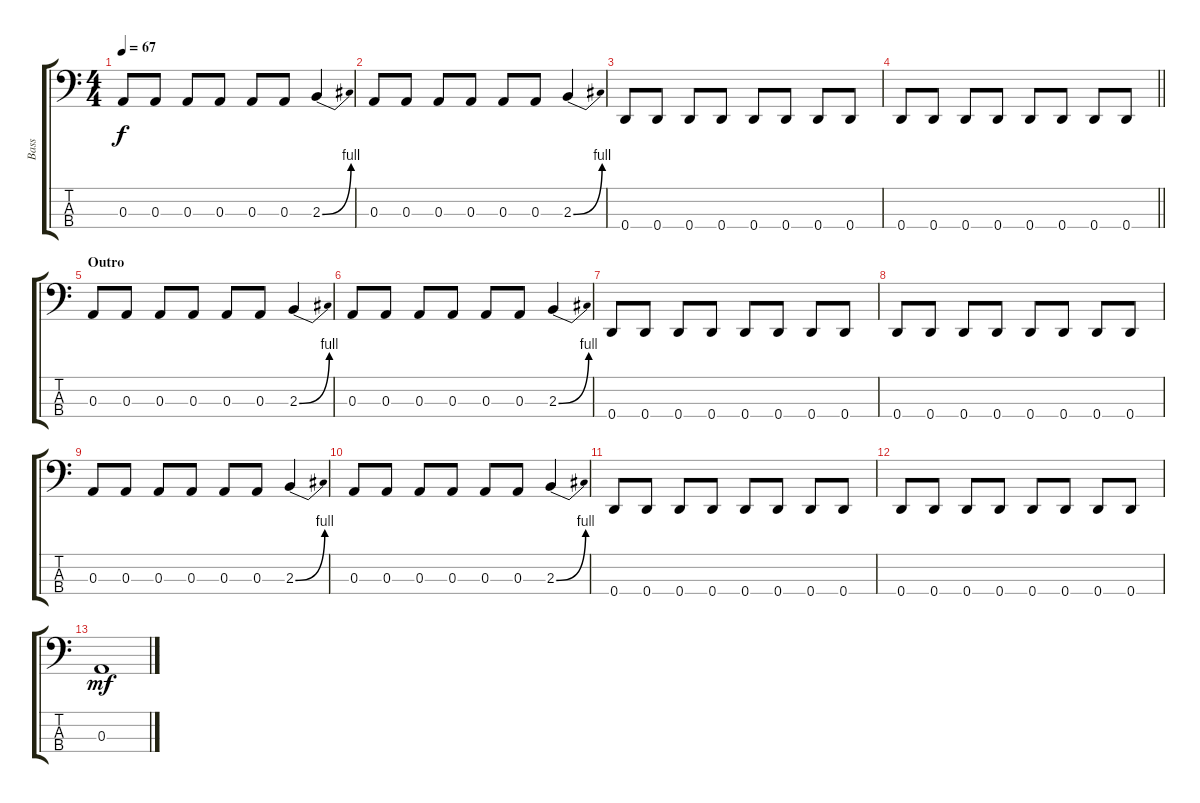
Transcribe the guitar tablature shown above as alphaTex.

\track ("Bass" "Bass") {instrument electricbassfinger}
\staff {score tabs}
\tuning (G2 D2 A1 D1) {hide}
\ts (4 4)
\tempo 67
\clef f4
\ks c
0.3.8{dy f} 0.3.8 0.3.8 0.3.8 0.3.8 0.3.8 2.3{be (bend 0 0 60 4)}.4 |
0.3.8 0.3.8 0.3.8 0.3.8 0.3.8 0.3.8 2.3{be (bend 0 0 60 4)}.4 |
0.4.8 0.4.8 0.4.8 0.4.8 0.4.8 0.4.8 0.4.8 0.4.8 |
\barLineRight lightlight
0.4.8 0.4.8 0.4.8 0.4.8 0.4.8 0.4.8 0.4.8 0.4.8 |
\section ("" "Outro")
0.3.8 0.3.8 0.3.8 0.3.8 0.3.8 0.3.8 2.3{be (bend 0 0 60 4)}.4 |
0.3.8 0.3.8 0.3.8 0.3.8 0.3.8 0.3.8 2.3{be (bend 0 0 60 4)}.4 |
0.4.8 0.4.8 0.4.8 0.4.8 0.4.8 0.4.8 0.4.8 0.4.8 |
0.4.8 0.4.8 0.4.8 0.4.8 0.4.8 0.4.8 0.4.8 0.4.8 |
0.3.8 0.3.8 0.3.8 0.3.8 0.3.8 0.3.8 2.3{be (bend 0 0 60 4)}.4 |
0.3.8 0.3.8 0.3.8 0.3.8 0.3.8 0.3.8 2.3{be (bend 0 0 60 4)}.4 |
0.4.8 0.4.8 0.4.8 0.4.8 0.4.8 0.4.8 0.4.8 0.4.8 |
0.4.8 0.4.8 0.4.8 0.4.8 0.4.8 0.4.8 0.4.8 0.4.8 |
0.3.1{dy mf}
